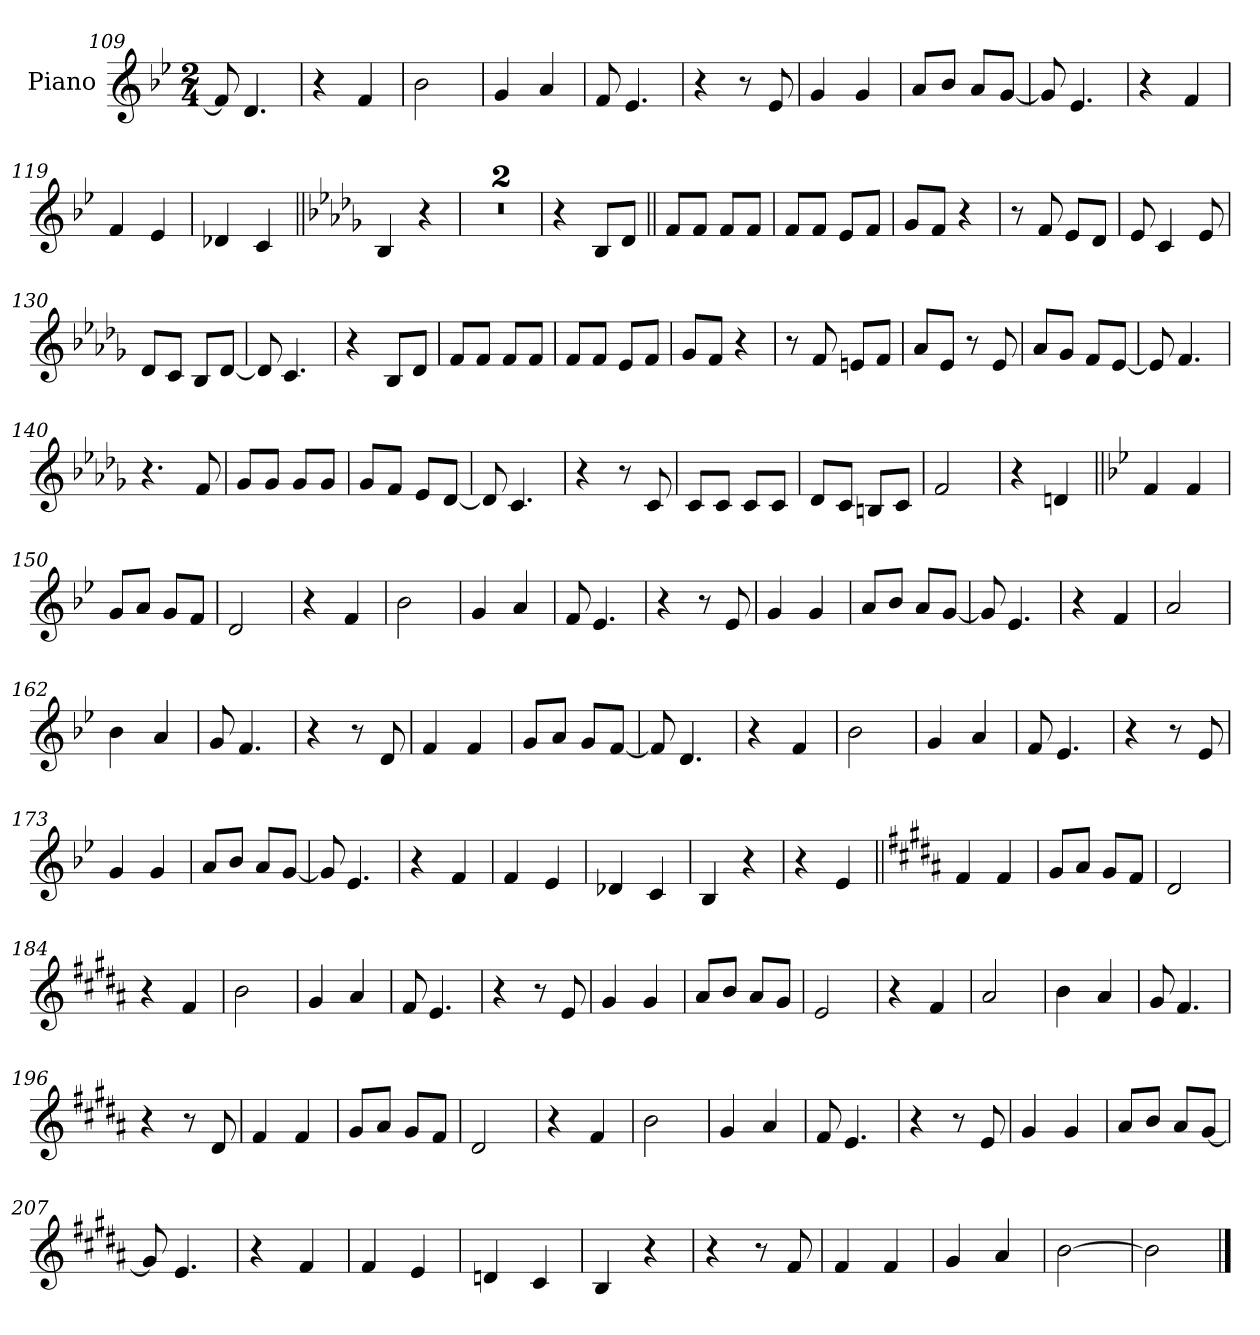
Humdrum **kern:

**kern
*part1
*staff1
*I"Piano
*I'Pno.
*clefG2
*k[b-e-]
*M2/4
=109
8f]
4.d
=110
4r
4f
=111
2b-
=112
4g
4a
=113
8f
4.e-
=114
4r
8r
8e-
=115
4g
4g
=116
8aL
8b-J
8aL
[8gJ
=117
8g]
4.e-
=118
4r
4f
=119
4f
4e-
=120
4d-X
4c
=121||
*k[b-e-a-d-g-]
4B-
4r
=122
2r
=123
2r
=124
4r
8B-L
8d-J
=125||
8fL
8fJ
8fL
8fJ
=126
8fL
8fJ
8e-L
8fJ
=127
8g-L
8fJ
4r
=128
8r
8f
8e-L
8d-J
=129
8e-
4c
8e-
=130
8d-L
8cJ
8B-L
[8d-J
=131
8d-]
4.c
=132
4r
8B-L
8d-J
=133
8fL
8fJ
8fL
8fJ
=134
8fL
8fJ
8e-L
8fJ
=135
8g-L
8fJ
4r
=136
8r
8f
8enL
8fJ
=137
8a-L
8e-J
8r
8e-
=138
8a-L
8g-J
8fL
[8e-J
=139
8e-]
4.f
=140
4.r
8f
=141
8g-L
8g-J
8g-L
8g-J
=142
8g-L
8fJ
8e-L
[8d-J
=143
8d-]
4.c
=144
4r
8r
8c
=145
8cL
8cJ
8cL
8cJ
=146
8d-L
8cJ
8BnL
8cJ
=147
2f
=148
4r
4dn
=149||
*k[b-e-]
4f
4f
=150
8gL
8aJ
8gL
8fJ
=151
2d
=152
4r
4f
=153
2b-
=154
4g
4a
=155
8f
4.e-
=156
4r
8r
8e-
=157
4g
4g
=158
8aL
8b-J
8aL
[8gJ
=159
8g]
4.e-
=160
4r
4f
=161
2a
=162
4b-
4a
=163
8g
4.f
=164
4r
8r
8d
=165
4f
4f
=166
8gL
8aJ
8gL
[8fJ
=167
8f]
4.d
=168
4r
4f
=169
2b-
=170
4g
4a
=171
8f
4.e-
=172
4r
8r
8e-
=173
4g
4g
=174
8aL
8b-J
8aL
[8gJ
=175
8g]
4.e-
=176
4r
4f
=177
4f
4e-
=178
4d-X
4c
=179
4B-
4r
=180
4r
4e-
=181||
*k[f#c#g#d#a#]
4f#
4f#
=182
8g#L
8a#J
8g#L
8f#J
=183
2d#
=184
4r
4f#
=185
2b
=186
4g#
4a#
=187
8f#
4.e
=188
4r
8r
8e
=189
4g#
4g#
=190
8a#L
8bJ
8a#L
8g#J
=191
2e
=192
4r
4f#
=193
2a#
=194
4b
4a#
=195
8g#
4.f#
=196
4r
8r
8d#
=197
4f#
4f#
=198
8g#L
8a#J
8g#L
8f#J
=199
2d#
=200
4r
4f#
=201
2b
=202
4g#
4a#
=203
8f#
4.e
=204
4r
8r
8e
=205
4g#
4g#
=206
8a#L
8bJ
8a#L
[8g#J
=207
8g#]
4.e
=208
4r
4f#
=209
4f#
4e
=210
4dn
4c#
=211
4B
4r
=212
4r
8r
8f#
=213
4f#
4f#
=214
4g#
4a#
=215
[2b
=216
2b]
==
*-
